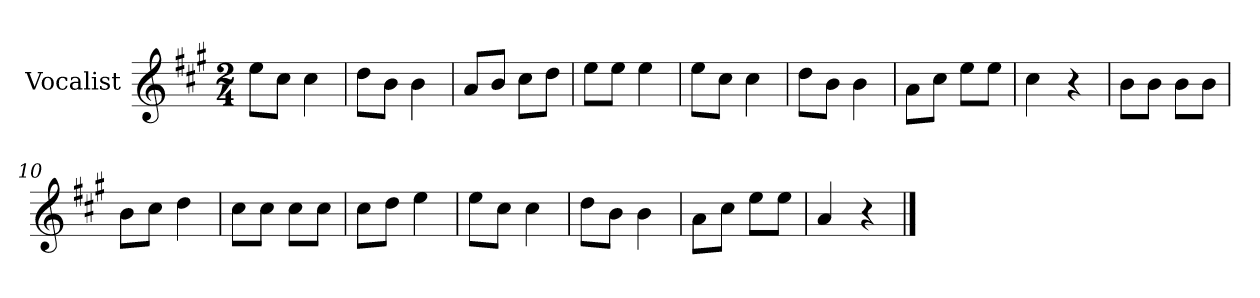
**kern
*part1
*staff1
*I"Vocalist
*k[f#c#g#]
*A:
*M2/4
=1
8eeL
8cc#J
4cc#
=2
8ddL
8bJ
4b
=3
8aL
8bJ
8cc#L
8ddJ
=4
8eeL
8eeJ
4ee
=5
8eeL
8cc#J
4cc#
=6
8ddL
8bJ
4b
=7
8aL
8cc#J
8eeL
8eeJ
=8
4cc#
4r
=9
8bL
8bJ
8bL
8bJ
=10
8bL
8cc#J
4dd
=11
8cc#L
8cc#J
8cc#L
8cc#J
=12
8cc#L
8ddJ
4ee
=13
8eeL
8cc#J
4cc#
=14
8ddL
8bJ
4b
=15
8aL
8cc#J
8eeL
8eeJ
=16
4a
4r
==
*-
